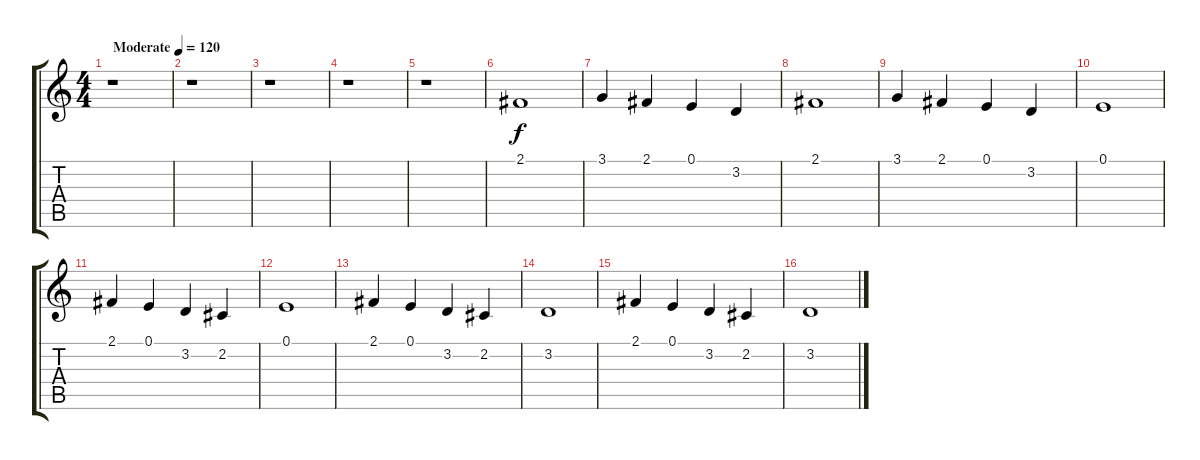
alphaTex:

\track "" {instrument synthvoice}
\staff {score tabs}
\tuning (E4 B3 G3 D3 A2 E2) {hide}
\ts (4 4)
\tempo (120 "Moderate")
\clef g2
\ks c
r.1{dy f instrument synthvoice} |
r.1 |
r.1 |
r.1 |
r.1 |
2.1.1 |
3.1.4 2.1.4 0.1.4 3.2.4 |
2.1.1 |
3.1.4 2.1.4 0.1.4 3.2.4 |
0.1.1 |
2.1.4 0.1.4 3.2.4 2.2.4 |
0.1.1 |
2.1.4 0.1.4 3.2.4 2.2.4 |
3.2.1 |
2.1.4 0.1.4 3.2.4 2.2.4 |
3.2.1
